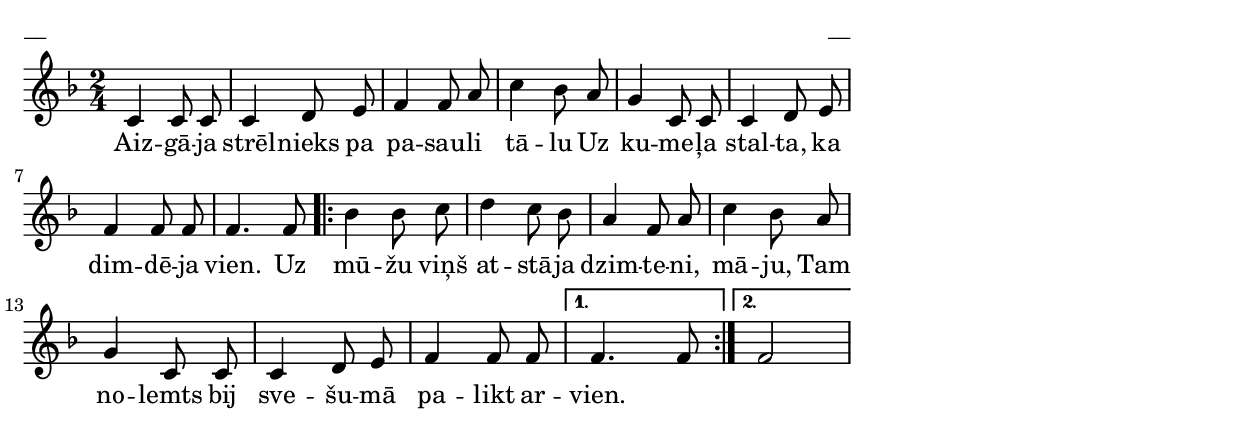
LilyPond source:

\version "2.13.16"
%\header {
%    title = "Aizgāja strēlnieks pa pasauli tālu"
%} 
\paper {
line-width = 14\cm
left-margin = 0.4\cm
between-system-padding = 0.1\cm
between-system-space = 0.1\cm
}
\layout {
indent = #0
ragged-last = ##f
}


voiceA = \relative c' {
\clef "treble"
\key f \major
\time 2/4
c4 c8 c | c4 d8 e | f4 f8 a | c4 bes8 a | 
g4 c,8 c | c4 d8 e | f4 f8 f | f4. f8 
\repeat volta 2 {
bes4 bes8 c | d4 c8 bes | a4 f8 a | c4 bes8 a | 
g4 c,8 c | c4 d8 e | f4 f8 f  
}
\alternative { { f4. f8  } { f2 } }
} 

lyricA = \lyricmode {
Aiz -- gā -- ja strēl -- nieks pa pa -- sau -- li tā -- lu 
Uz ku -- me -- ļa stal -- ta, ka dim -- dē -- ja vien. 
Uz mū -- žu viņš at -- stā -- ja dzim -- te -- ni, mā -- ju, 
Tam no -- lemts bij sve -- šu -- mā pa -- likt ar -- vien. 
}

fullScore = <<
\new Staff {
<<
\new Voice = "voiceA" { \oneVoice \autoBeamOff \voiceA }
\lyricsto "voiceA" \new Lyrics \lyricA
>>
}
>>

\score {
\fullScore
\header { piece = "__" opus = "__" }
}
\markup { \with-color #(x11-color 'white) \sans \smaller "__" }
\score {
\unfoldRepeats
\fullScore
\midi {
\context { \Staff \remove "Staff_performer" }
\context { \Voice \consists "Staff_performer" }
}
}



